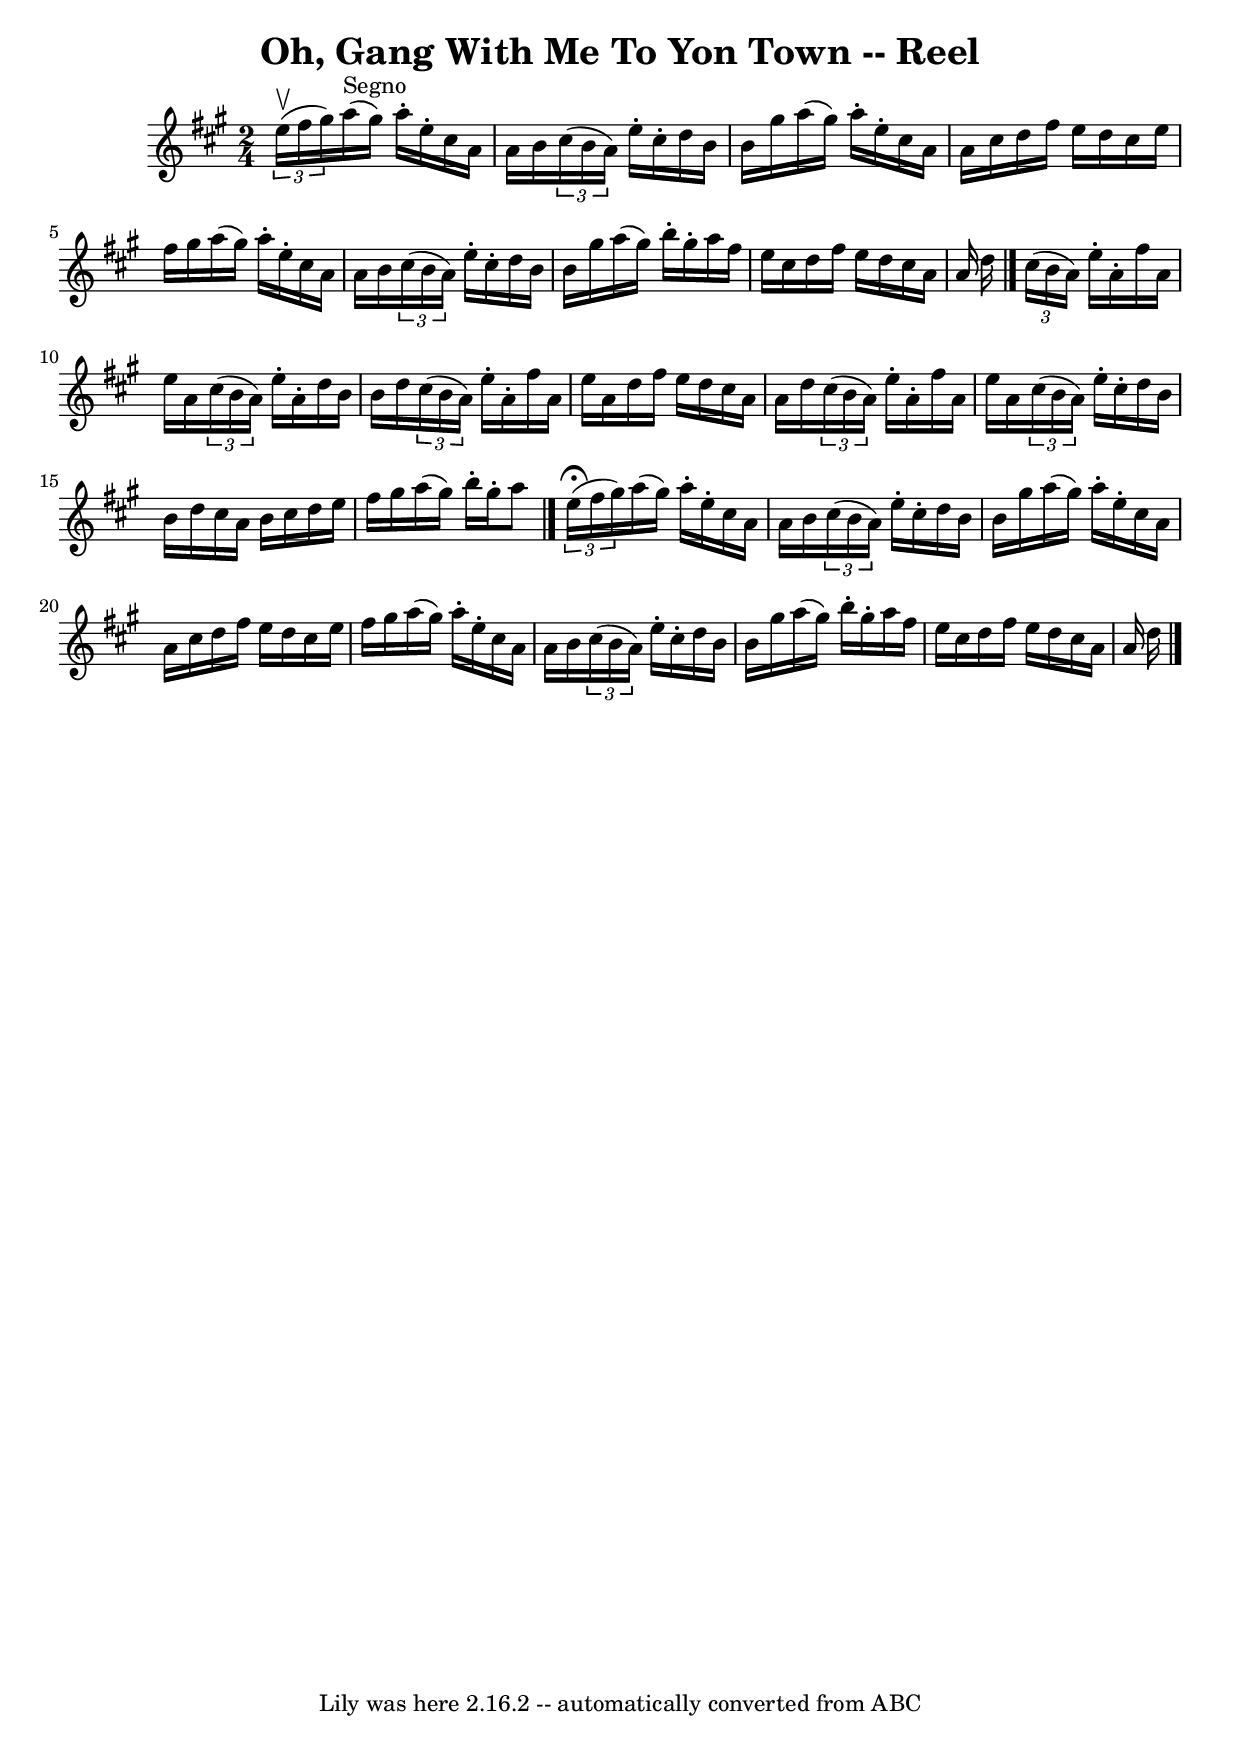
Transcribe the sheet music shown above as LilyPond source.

\version "2.16.2"
\include "Mammoth.ily"
\header {
	%% book = "Ryan's Mammoth Collection"
	crossRefNumber = "1"
	footnotes = ""
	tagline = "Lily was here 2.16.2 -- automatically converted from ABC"
	title = "Oh, Gang With Me To Yon Town -- Reel"
}
voicedefault =  {


\time 2/4 
\key a \major   \times 2/3 { e''16^\upbow(fis''16 gis''16  
-) }   |
 a''16^"Segno"(gis''16) a''16 -. e''16 -. cis''16 
 a'16 a'16 b'16  |
   \times 2/3 { cis''16 (b'16 a'16) 
} e''16 -. cis''16 -. d''16 b'16 b'16 gis''16  |
 a''16 
(gis''16) a''16 -. e''16 -. cis''16 a'16 a'16 cis''16  
|
 d''16 fis''16 e''16 d''16 cis''16 e''16 fis''16    
gis''16  |
 a''16 (gis''16) a''16 -. e''16 -. cis''16    
a'16 a'16 b'16  |
   \times 2/3 { cis''16 (b'16 a'16) }  
 e''16 -. cis''16 -. d''16 b'16 b'16 gis''16  |
 a''16 (
gis''16) b''16 -. gis''16 -. a''16 fis''16 e''16 cis''16  
|
 d''16 fis''16 e''16 d''16 cis''16 a'16 a'16    
d''16  \bar "|."     \times 2/3 { cis''16 (b'16 a'16) } e''16 -.   
a'16 -. fis''16 a'16 e''16 a'16  |
   \times 2/3 { cis''16 (
 b'16 a'16) } e''16 -. a'16 -. d''16 b'16 b'16 d''16  
|
   \times 2/3 { cis''16 (b'16 a'16) } e''16 -. a'16 -.   
fis''16 a'16 e''16 a'16  |
 d''16 fis''16 e''16 d''16 
 cis''16 a'16 a'16 d''16  |
     \times 2/3 { cis''16 (
b'16 a'16) } e''16 -. a'16 -. fis''16 a'16 e''16 a'16  
|
   \times 2/3 { cis''16 (b'16 a'16) } e''16 -. cis''16 
-. d''16 b'16 b'16 d''16  |
 cis''16 a'16 b'16    
cis''16 d''16 e''16 fis''16 gis''16  |
 a''16 (gis''16  
-) b''16 -. gis''16 -. a''8    \bar "|."     \times 2/3 { e''16 
^\fermata(fis''16 gis''16) } |
 a''16 (gis''16) a''16 
-. e''16 -. cis''16 a'16 a'16 b'16  |
   \times 2/3 {   
cis''16 (b'16 a'16) } e''16 -. cis''16 -. d''16 b'16 b'16  
 gis''16  |
 a''16 (gis''16) a''16 -. e''16 -. cis''16    
a'16 a'16 cis''16  |
 d''16 fis''16 e''16 d''16    
cis''16 e''16 fis''16 gis''16  |
 a''16 (gis''16)   
a''16 -. e''16 -. cis''16 a'16 a'16 b'16  |
   \times 2/3 {  
 cis''16 (b'16 a'16) } e''16 -. cis''16 -. d''16 b'16 b'16 
 gis''16  |
 a''16 (gis''16) b''16 -. gis''16 -. a''16    
fis''16 e''16 cis''16  |
 d''16 fis''16 e''16 d''16    
cis''16 a'16 a'16 d''16    \bar "|."   
}

\score{
    <<

	\context Staff="default"
	{
	    \voicedefault 
	}

    >>
	\layout {
	}
	\midi {}
}
